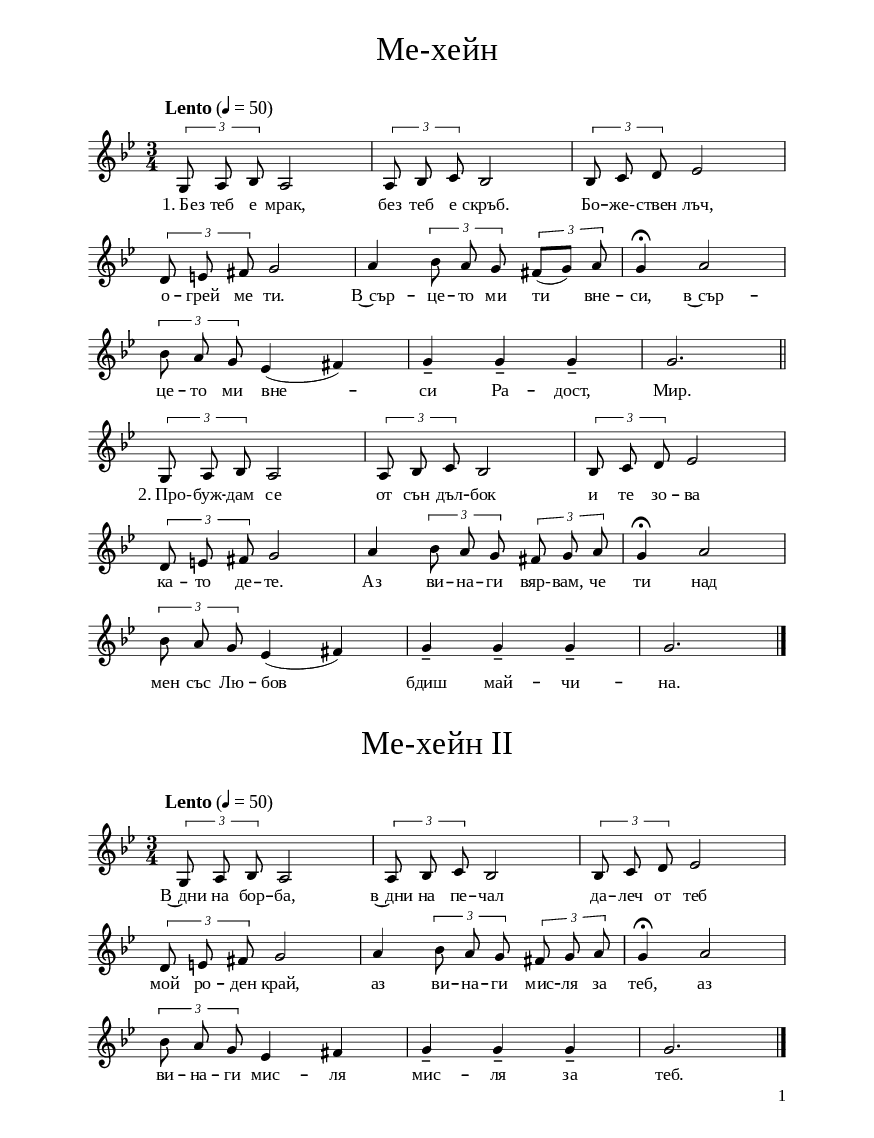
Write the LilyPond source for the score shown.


\version "2.24.2"

% include paper part and global functions
\include "include/globals.ily"

\bookpart {
  \label #'ref175_2
  \tocItem \markup "Ме-хейн"

  \paper {
    print-all-headers = ##t
    print-page-number = ##t
    print-first-page-number = ##t

    % put page numbers on the bottom
    oddHeaderMarkup = \markup ""
    evenHeaderMarkup = \markup ""
    oddFooterMarkup = \markup
    \fill-line {
      ""
      \if \should-print-page-number \fromproperty #'page:page-number-string
    }
    evenFooterMarkup = \markup
    \fill-line {
      \if \should-print-page-number \fromproperty #'page:page-number-string
      ""
    }

    left-margin = 1.5\cm
    right-margin = 1.5\cm
    top-margin = 1.6\cm
    bottom-margin = 1.2\cm
    ragged-bottom = ##t % do not spread the staves to fill the whole vertical space

    % change distance between staves
    system-system-spacing =
    #'((basic-distance . 10)
       (minimum-distance . 6)
       (padding . 1)
       (stretchability . 12))
  }
  \score {
    \include "include/score-layout.ily"

    \new Voice \absolute {
      \clef treble
      \key g \minor
      \time 3/4
      \tempoFunc "Lento" 4 "50"
      \autoBeamOff


      \times 2/3  {
        g8  a8 bes8
      }
      a2 | % 2

      \times 2/3  {
        a8  bes8 c'8
      }
      bes2 | % 3

      \times 2/3  {
        bes8  c'8 d'8
      }
      es'2 \break | % 4

      \times 2/3  {
        d'8  e'8 fis'8
      }
      g'2 | % 5
      a'4
      \times 2/3  {
        bes'8  a'8 g'8
      }

      \times 2/3  {
        fis'8 ( [g'8])  a'8
      }
      | % 6
      g'4 ^\fermata a'2 \break | % 7

      \times 2/3  {
        bes'8  a'8 g'8
      }
      \slurSolid
      es'4

      ( fis'4 )| % 8
      g'4 -- g'4 -- g'4 -- | % 9
      g'2. \bar "||" \break


      \times 2/3  {
        g8  a8 bes8
      }
      a2 | % 2

      \times 2/3  {
        a8  bes8 c'8
      }
      bes2 | % 3

      \times 2/3  {
        bes8  c'8 d'8
      }
      es'2 \break | % 4

      \times 2/3  {
        d'8  e'8 fis'8
      }
      g'2 | % 5
      a'4
      \times 2/3  {
        bes'8  a'8 g'8
      }

      \times 2/3  {
        fis'8 g'8  a'8
      }
      | % 6
      g'4 ^\fermata a'2 \break | % 7

      \times 2/3  {
        bes'8  a'8 g'8
      }
      es'4

      (fis'4) | % 8
      g'4 -- g'4 -- g'4 -- | % 9
      g'2. \bar "|."
    }

    \addlyrics {
      "1. Без" теб е мрак, без теб е скръб. Бо -- "же-" -- ствен лъч,
      о -- грей ме ти. В~сър -- це -- то ми ти вне -- си, в~сър -- це -- то ми вне -- си Ра -- дост, Мир.
      "2. Про-" -- буж -- дам се от сън дъл -- бок и те зо -- ва  ка -- то  де -- те.
      Аз  ви -- на -- ги  "вяр-" -- вам,  че  ти над  мен  със Лю -- бов  бдиш  май -- чи -- на.
    }

    \header {
      title = \titleFunc "Ме-хейн" "Me-hejn"
    }

    \midi{}

  } % score

  \tocItem \markup "Ме-хейн II"
  \label #'ref175_2_2

  \score {
    \include "include/score-layout.ily"

    \new Voice \absolute {
      \clef treble
      \key g \minor
      \time 3/4
      \tempoFunc "Lento" 4 "50"
      \autoBeamOff


      \times 2/3  {
        g8  a8 bes8
      }
      a2 | % 2

      \times 2/3  {
        a8  bes8 c'8
      }
      bes2 | % 3

      \times 2/3  {
        bes8  c'8 d'8
      }
      es'2 \break | % 4

      \times 2/3  {
        d'8  e'8 fis'8
      }
      g'2 | % 5
      a'4
      \times 2/3  {
        bes'8  a'8 g'8
      }

      \times 2/3  {
        fis'8  g'8  a'8
      }
      | % 6
      g'4 ^\fermata a'2 \break | % 7

      \times 2/3  {
        bes'8  a'8 g'8
      }
      \slurSolid
      es'4

      fis'4 | % 8
      g'4 -- g'4 -- g'4 -- | % 9
      g'2. \bar "|." \break



    }

    \addlyrics {
      В~дни на бор -- ба, в~дни на пе -- чал да -- леч от теб мой ро -- ден край, аз ви -- на -- ги мис -- ля за теб, аз ви -- на -- ги мис -- ля  мис -- ля за теб.
    }

    \header {
      title = \titleFunc "Ме-хейн II" "Me-hejn II"
    }

    \midi{}

  } % score







} % bookpart